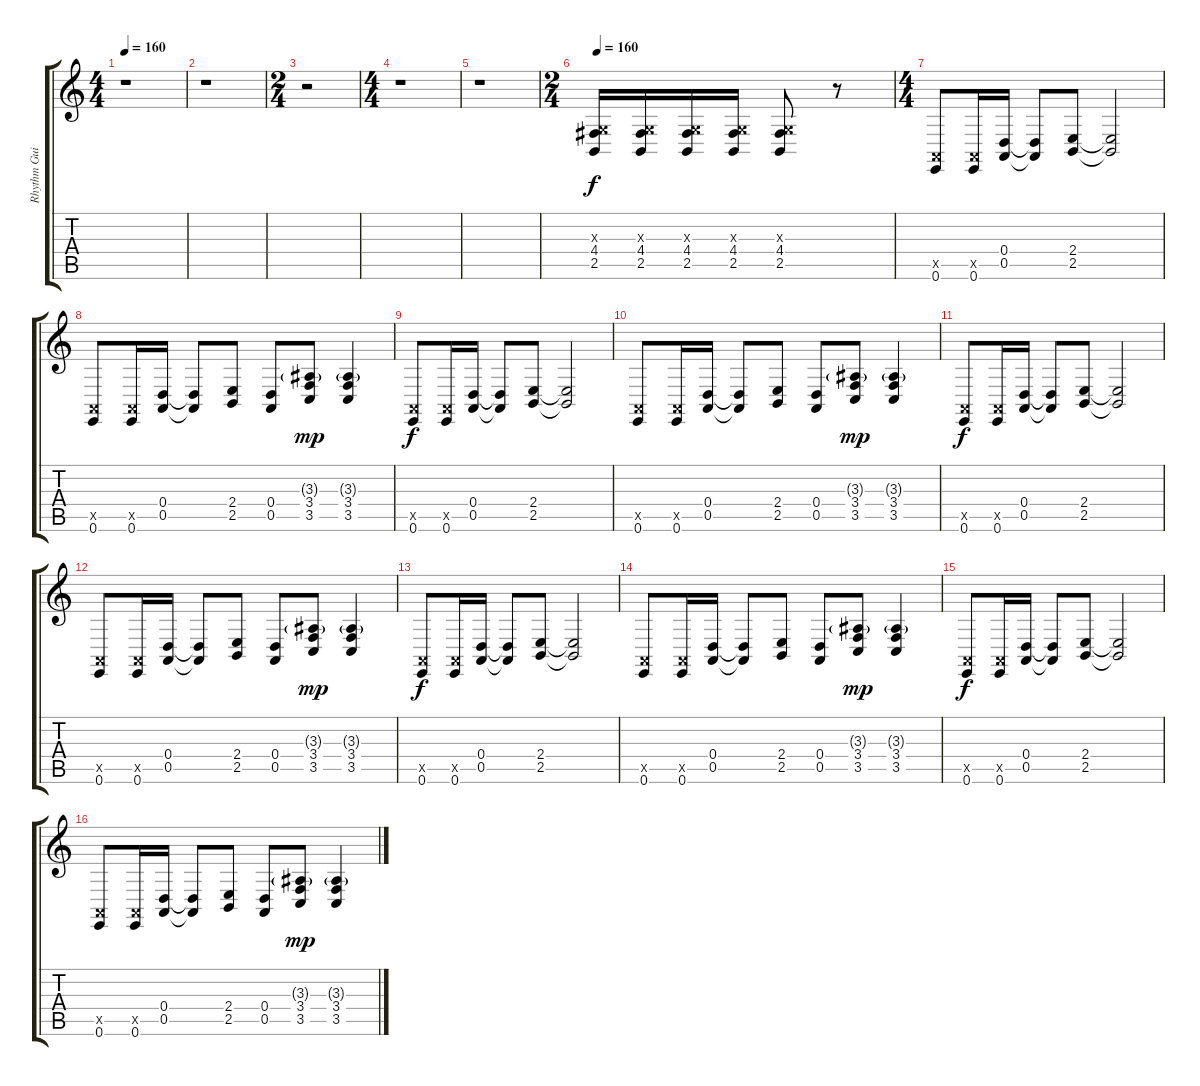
\track ("Rhythm Guitar 2" "Rhythm Gui") {instrument lead1square}
\staff {score tabs}
\tuning (E4 B3 G3 D3 A2 E2) {hide}
\ts (4 4)
\tempo 160
\tempo 120
\tempo 160
\clef g2
\ks c
r.1{dy f instrument lead1square} |
r.1 |
\ts (2 4)
r.2 |
\ts (4 4)
r.1 |
r.1 |
\ts (2 4)
\tempo 160
(0.3{x} 4.4 2.5).16 (0.3{x} 4.4 2.5).16 (0.3{x} 4.4 2.5).16 (0.3{x} 4.4 2.5).16 (0.3{x} 4.4 2.5).8 r.8 |
\ts (4 4)
(0.5{x} 0.6).8 (0.5{x} 0.6).16 (0.4 0.5).16 (0.4{t} 0.5{t}).8 (2.4 2.5).8 (2.4{t} 2.5{t}).2 |
(0.5{x} 0.6).8 (0.5{x} 0.6).16 (0.4 0.5).16 (0.4{t} 0.5{t}).8 (2.4 2.5).8 (0.4 0.5).8 (3.3{g} 3.4 3.5).8{dy mp} (3.3{g} 3.4 3.5).4 |
(0.5{x} 0.6).8{dy f} (0.5{x} 0.6).16 (0.4 0.5).16 (0.4{t} 0.5{t}).8 (2.4 2.5).8 (2.4{t} 2.5{t}).2 |
(0.5{x} 0.6).8 (0.5{x} 0.6).16 (0.4 0.5).16 (0.4{t} 0.5{t}).8 (2.4 2.5).8 (0.4 0.5).8 (3.3{g} 3.4 3.5).8{dy mp} (3.3{g} 3.4 3.5).4 |
(0.5{x} 0.6).8{dy f} (0.5{x} 0.6).16 (0.4 0.5).16 (0.4{t} 0.5{t}).8 (2.4 2.5).8 (2.4{t} 2.5{t}).2 |
(0.5{x} 0.6).8 (0.5{x} 0.6).16 (0.4 0.5).16 (0.4{t} 0.5{t}).8 (2.4 2.5).8 (0.4 0.5).8 (3.3{g} 3.4 3.5).8{dy mp} (3.3{g} 3.4 3.5).4 |
(0.5{x} 0.6).8{dy f} (0.5{x} 0.6).16 (0.4 0.5).16 (0.4{t} 0.5{t}).8 (2.4 2.5).8 (2.4{t} 2.5{t}).2 |
(0.5{x} 0.6).8 (0.5{x} 0.6).16 (0.4 0.5).16 (0.4{t} 0.5{t}).8 (2.4 2.5).8 (0.4 0.5).8 (3.3{g} 3.4 3.5).8{dy mp} (3.3{g} 3.4 3.5).4 |
(0.5{x} 0.6).8{dy f} (0.5{x} 0.6).16 (0.4 0.5).16 (0.4{t} 0.5{t}).8 (2.4 2.5).8 (2.4{t} 2.5{t}).2 |
(0.5{x} 0.6).8 (0.5{x} 0.6).16 (0.4 0.5).16 (0.4{t} 0.5{t}).8 (2.4 2.5).8 (0.4 0.5).8 (3.3{g} 3.4 3.5).8{dy mp} (3.3{g} 3.4 3.5).4
